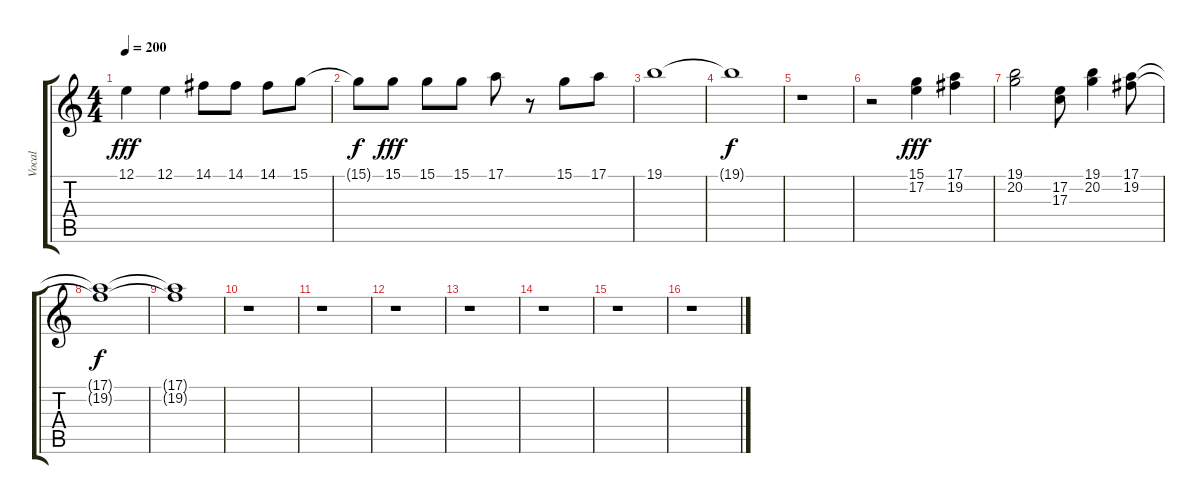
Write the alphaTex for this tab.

\track ("Vocal" "Vocal") {instrument lead1square}
\staff {score tabs}
\tuning (E4 B3 G3 D3 A2 E2) {hide}
\ts (4 4)
\tempo 200
\clef g2
\ks c
12.1.4{dy fff} 12.1.4 14.1.8 14.1.8 14.1.8 15.1.8 |
15.1{t}.8{dy f} 15.1.8{dy fff} 15.1.8 15.1.8 17.1.8 r.8 15.1.8 17.1.8 |
19.1.1 |
19.1{t}.1{dy f} |
r.1 |
r.2 (15.1 17.2).4{dy fff} (17.1 19.2).4 |
(19.1 20.2).2 (17.2 17.3).8 (19.1 20.2).4 (17.1 19.2).8 |
(17.1{t} 19.2{t}).1{dy f} |
(17.1{t} 19.2{t}).1 |
r.1 |
r.1 |
r.1 |
r.1 |
r.1 |
r.1 |
r.1
